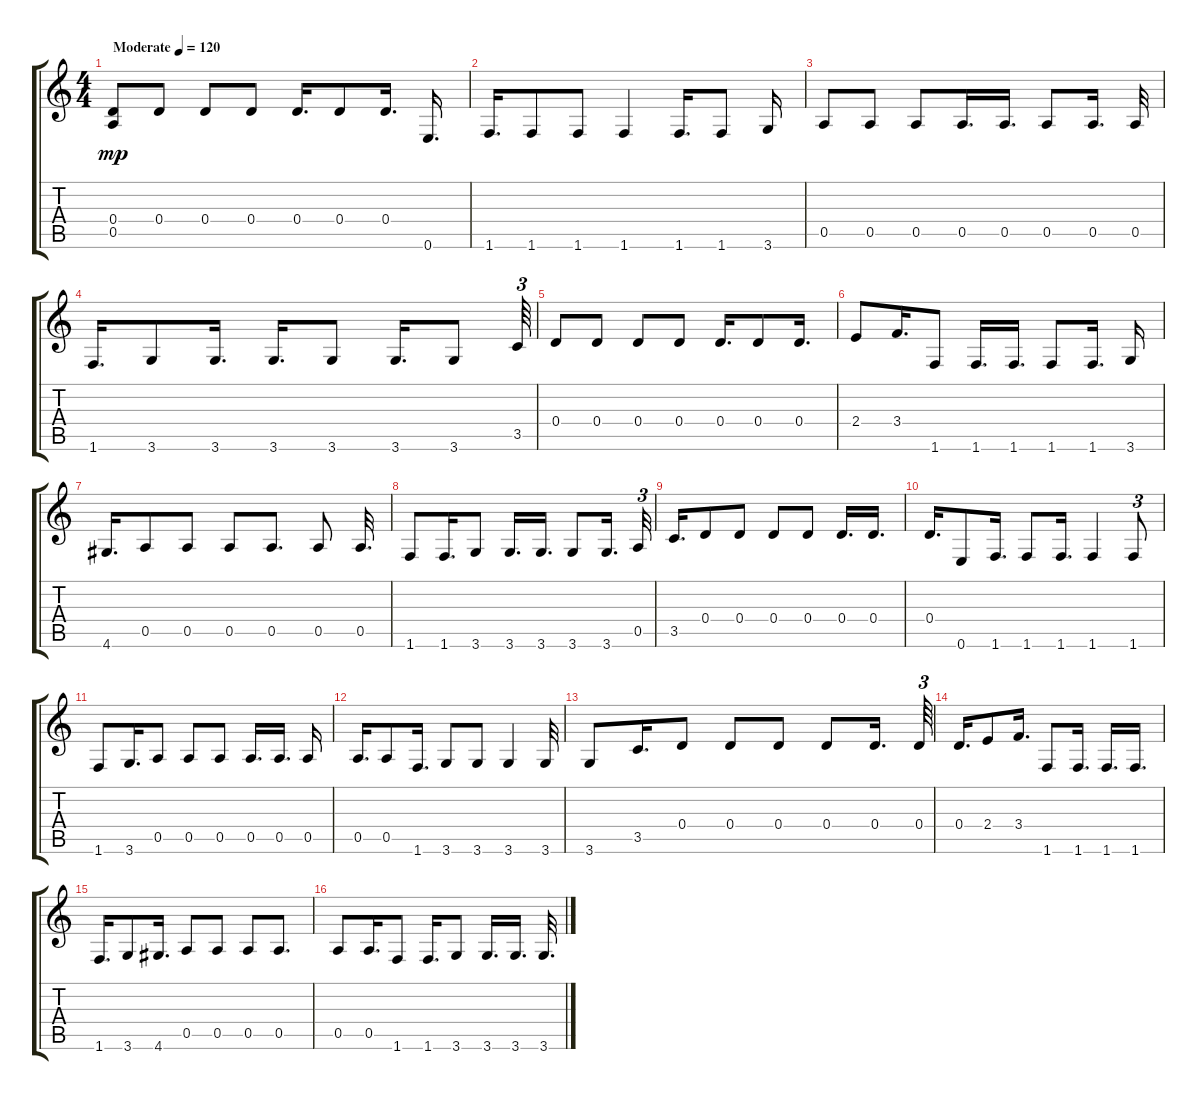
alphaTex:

\track "" {instrument electricbasspick}
\staff {score tabs}
\tuning (E4 B3 G3 D3 A2 E2) {hide}
\ts (4 4)
\tempo (120 "Moderate")
\clef g2
\ks c
(0.4 0.5).8{dy mp instrument electricbasspick} 0.4.8 0.4.8 0.4.8 0.4.16{d} 0.4.8 0.4.16{d} 0.6.16{d} |
1.6.16{d} 1.6.8 1.6.8 1.6.4 1.6.16{d} 1.6.8 3.6.16 |
0.5.8 0.5.8 0.5.8 0.5.16{d} 0.5.16{d} 0.5.8 0.5.16{d} 0.5.32 |
1.6.16{d} 3.6.8 3.6.16{d} 3.6.16{d} 3.6.8 3.6.16{d} 3.6.8 3.5.64{tu (3 2)} |
0.4.8 0.4.8 0.4.8 0.4.8 0.4.16{d} 0.4.8 0.4.16{d} |
2.4.8 3.4.16{d} 1.6.8 1.6.16{d} 1.6.16{d} 1.6.8 1.6.16{d} 3.6.16 |
4.6.16{d} 0.5.8 0.5.8 0.5.8 0.5.8{d} 0.5.8 0.5.32{d} |
1.6.8 1.6.16{d} 3.6.8 3.6.16{d} 3.6.16{d} 3.6.8 3.6.16{d} 0.5.32{tu (3 2)} |
3.5.16{d} 0.4.8 0.4.8 0.4.8 0.4.8 0.4.16{d} 0.4.16{d} |
0.4.16{d} 0.6.8 1.6.16{d} 1.6.8 1.6.16{d} 1.6.4 1.6.8{tu (3 2)} |
1.6.8 3.6.16{d} 0.5.8 0.5.8 0.5.8 0.5.16{d} 0.5.16{d} 0.5.16 |
0.5.16{d} 0.5.8 1.6.16{d} 3.6.8 3.6.8 3.6.4 3.6.32 |
3.6.8 3.5.16{d} 0.4.8 0.4.8 0.4.8 0.4.8 0.4.16{d} 0.4.64{tu (3 2)} |
0.4.16{d} 2.4.8 3.4.16{d} 1.6.8 1.6.16{d} 1.6.16{d} 1.6.16{d} |
1.6.16{d} 3.6.8 4.6.16{d} 0.5.8 0.5.8 0.5.8 0.5.8{d} |
0.5.8 0.5.16{d} 1.6.8 1.6.16{d} 3.6.8 3.6.16{d} 3.6.16{d} 3.6.32{d}
